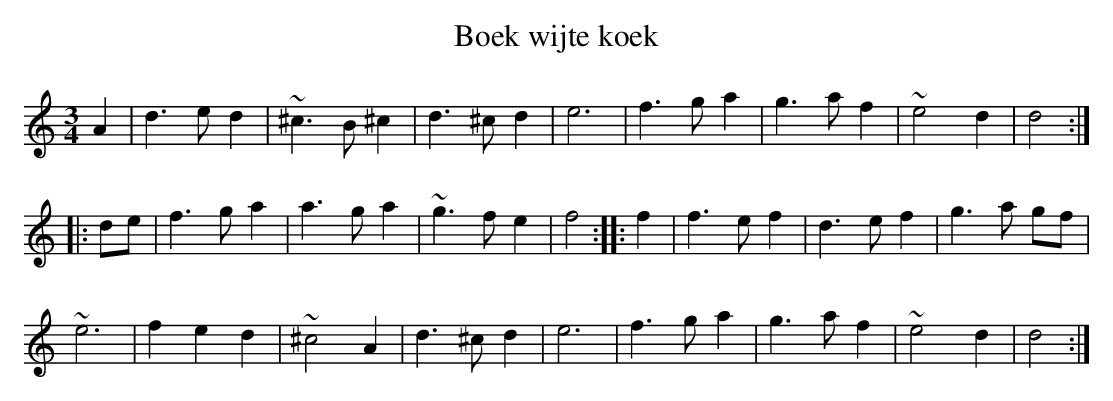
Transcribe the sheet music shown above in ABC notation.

X:1
T:Boek wijte koek
M:3/4
K:Ddor
A2|d3ed2|~^c3B^c2|d3^cd2|e6|f3ga2|g3af2|~e4d2|d4:|
|:de|f3ga2|a3ga2|~g3fe2|f4:||:f2|f3ef2|d3ef2|g3a gf|
~e6|f2e2d2|~^c4A2|d3^cd2|e6|f3ga2|g3af2|~e4d2|d4:|
